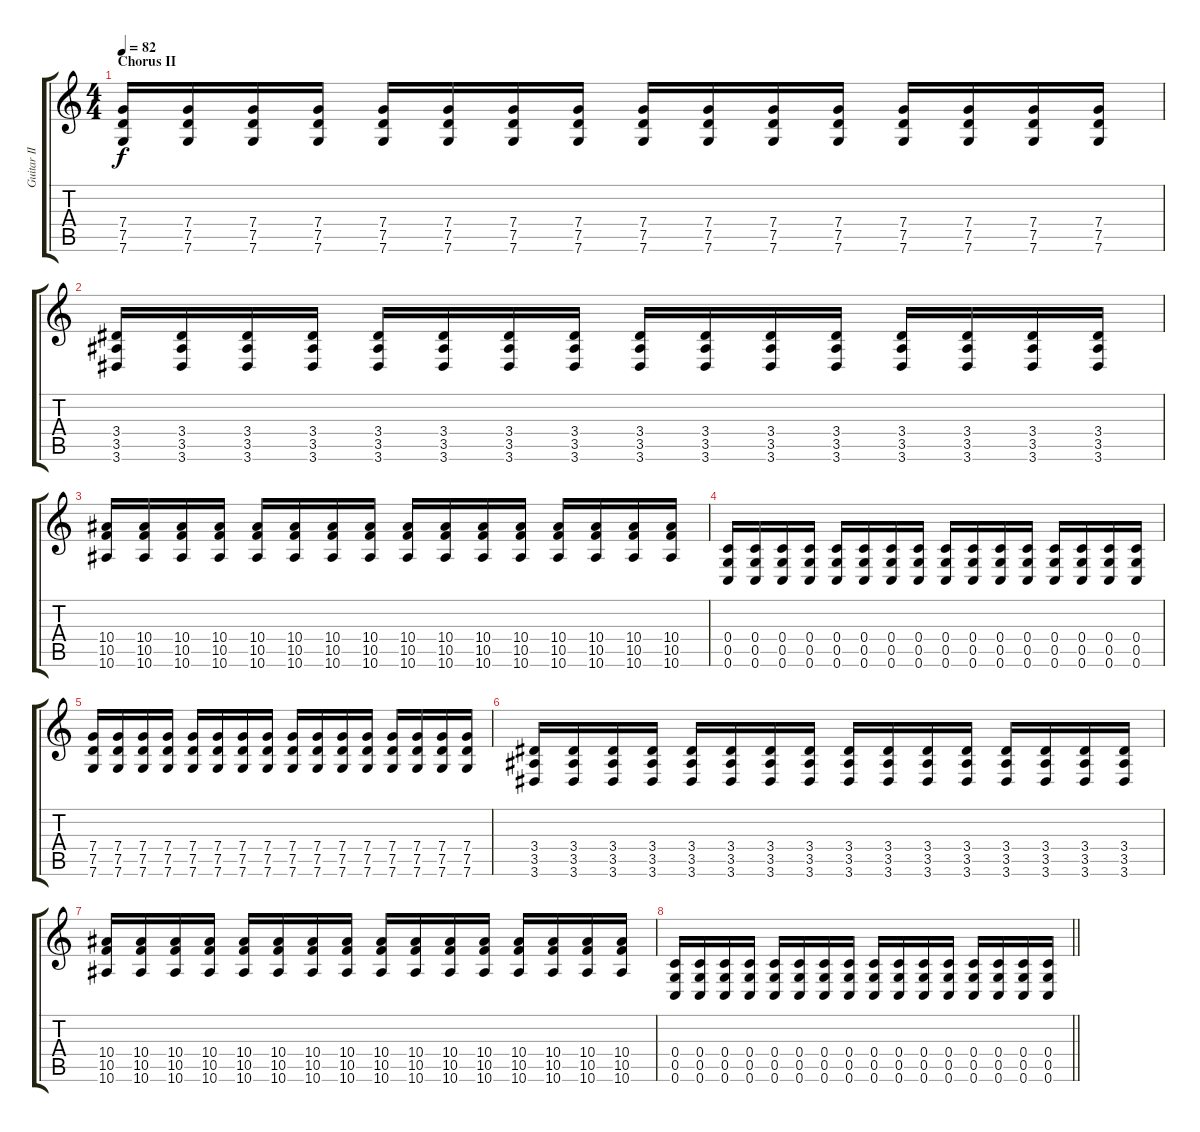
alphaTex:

\track ("Guitar II - Paul Landers" "Guitar II ") {instrument distortionguitar}
\staff {score tabs}
\tuning (D4 A3 F3 C3 G2 C2) {hide}
\ts (4 4)
\section ("" "Chorus II")
\tempo 82
\clef g2
\ks c
(7.4 7.5 7.6).16{dy f} (7.4 7.5 7.6).16 (7.4 7.5 7.6).16 (7.4 7.5 7.6).16 (7.4 7.5 7.6).16 (7.4 7.5 7.6).16 (7.4 7.5 7.6).16 (7.4 7.5 7.6).16 (7.4 7.5 7.6).16 (7.4 7.5 7.6).16 (7.4 7.5 7.6).16 (7.4 7.5 7.6).16 (7.4 7.5 7.6).16 (7.4 7.5 7.6).16 (7.4 7.5 7.6).16 (7.4 7.5 7.6).16 |
(3.4 3.5 3.6).16 (3.4 3.5 3.6).16 (3.4 3.5 3.6).16 (3.4 3.5 3.6).16 (3.4 3.5 3.6).16 (3.4 3.5 3.6).16 (3.4 3.5 3.6).16 (3.4 3.5 3.6).16 (3.4 3.5 3.6).16 (3.4 3.5 3.6).16 (3.4 3.5 3.6).16 (3.4 3.5 3.6).16 (3.4 3.5 3.6).16 (3.4 3.5 3.6).16 (3.4 3.5 3.6).16 (3.4 3.5 3.6).16 |
(10.4 10.5 10.6).16 (10.4 10.5 10.6).16 (10.4 10.5 10.6).16 (10.4 10.5 10.6).16 (10.4 10.5 10.6).16 (10.4 10.5 10.6).16 (10.4 10.5 10.6).16 (10.4 10.5 10.6).16 (10.4 10.5 10.6).16 (10.4 10.5 10.6).16 (10.4 10.5 10.6).16 (10.4 10.5 10.6).16 (10.4 10.5 10.6).16 (10.4 10.5 10.6).16 (10.4 10.5 10.6).16 (10.4 10.5 10.6).16 |
(0.4 0.5 0.6).16 (0.4 0.5 0.6).16 (0.4 0.5 0.6).16 (0.4 0.5 0.6).16 (0.4 0.5 0.6).16 (0.4 0.5 0.6).16 (0.4 0.5 0.6).16 (0.4 0.5 0.6).16 (0.4 0.5 0.6).16 (0.4 0.5 0.6).16 (0.4 0.5 0.6).16 (0.4 0.5 0.6).16 (0.4 0.5 0.6).16 (0.4 0.5 0.6).16 (0.4 0.5 0.6).16 (0.4 0.5 0.6).16 |
(7.4 7.5 7.6).16 (7.4 7.5 7.6).16 (7.4 7.5 7.6).16 (7.4 7.5 7.6).16 (7.4 7.5 7.6).16 (7.4 7.5 7.6).16 (7.4 7.5 7.6).16 (7.4 7.5 7.6).16 (7.4 7.5 7.6).16 (7.4 7.5 7.6).16 (7.4 7.5 7.6).16 (7.4 7.5 7.6).16 (7.4 7.5 7.6).16 (7.4 7.5 7.6).16 (7.4 7.5 7.6).16 (7.4 7.5 7.6).16 |
(3.4 3.5 3.6).16 (3.4 3.5 3.6).16 (3.4 3.5 3.6).16 (3.4 3.5 3.6).16 (3.4 3.5 3.6).16 (3.4 3.5 3.6).16 (3.4 3.5 3.6).16 (3.4 3.5 3.6).16 (3.4 3.5 3.6).16 (3.4 3.5 3.6).16 (3.4 3.5 3.6).16 (3.4 3.5 3.6).16 (3.4 3.5 3.6).16 (3.4 3.5 3.6).16 (3.4 3.5 3.6).16 (3.4 3.5 3.6).16 |
(10.4 10.5 10.6).16 (10.4 10.5 10.6).16 (10.4 10.5 10.6).16 (10.4 10.5 10.6).16 (10.4 10.5 10.6).16 (10.4 10.5 10.6).16 (10.4 10.5 10.6).16 (10.4 10.5 10.6).16 (10.4 10.5 10.6).16 (10.4 10.5 10.6).16 (10.4 10.5 10.6).16 (10.4 10.5 10.6).16 (10.4 10.5 10.6).16 (10.4 10.5 10.6).16 (10.4 10.5 10.6).16 (10.4 10.5 10.6).16 |
\barLineRight lightlight
(0.4 0.5 0.6).16 (0.4 0.5 0.6).16 (0.4 0.5 0.6).16 (0.4 0.5 0.6).16 (0.4 0.5 0.6).16 (0.4 0.5 0.6).16 (0.4 0.5 0.6).16 (0.4 0.5 0.6).16 (0.4 0.5 0.6).16 (0.4 0.5 0.6).16 (0.4 0.5 0.6).16 (0.4 0.5 0.6).16 (0.4 0.5 0.6).16 (0.4 0.5 0.6).16 (0.4 0.5 0.6).16 (0.4 0.5 0.6).16
